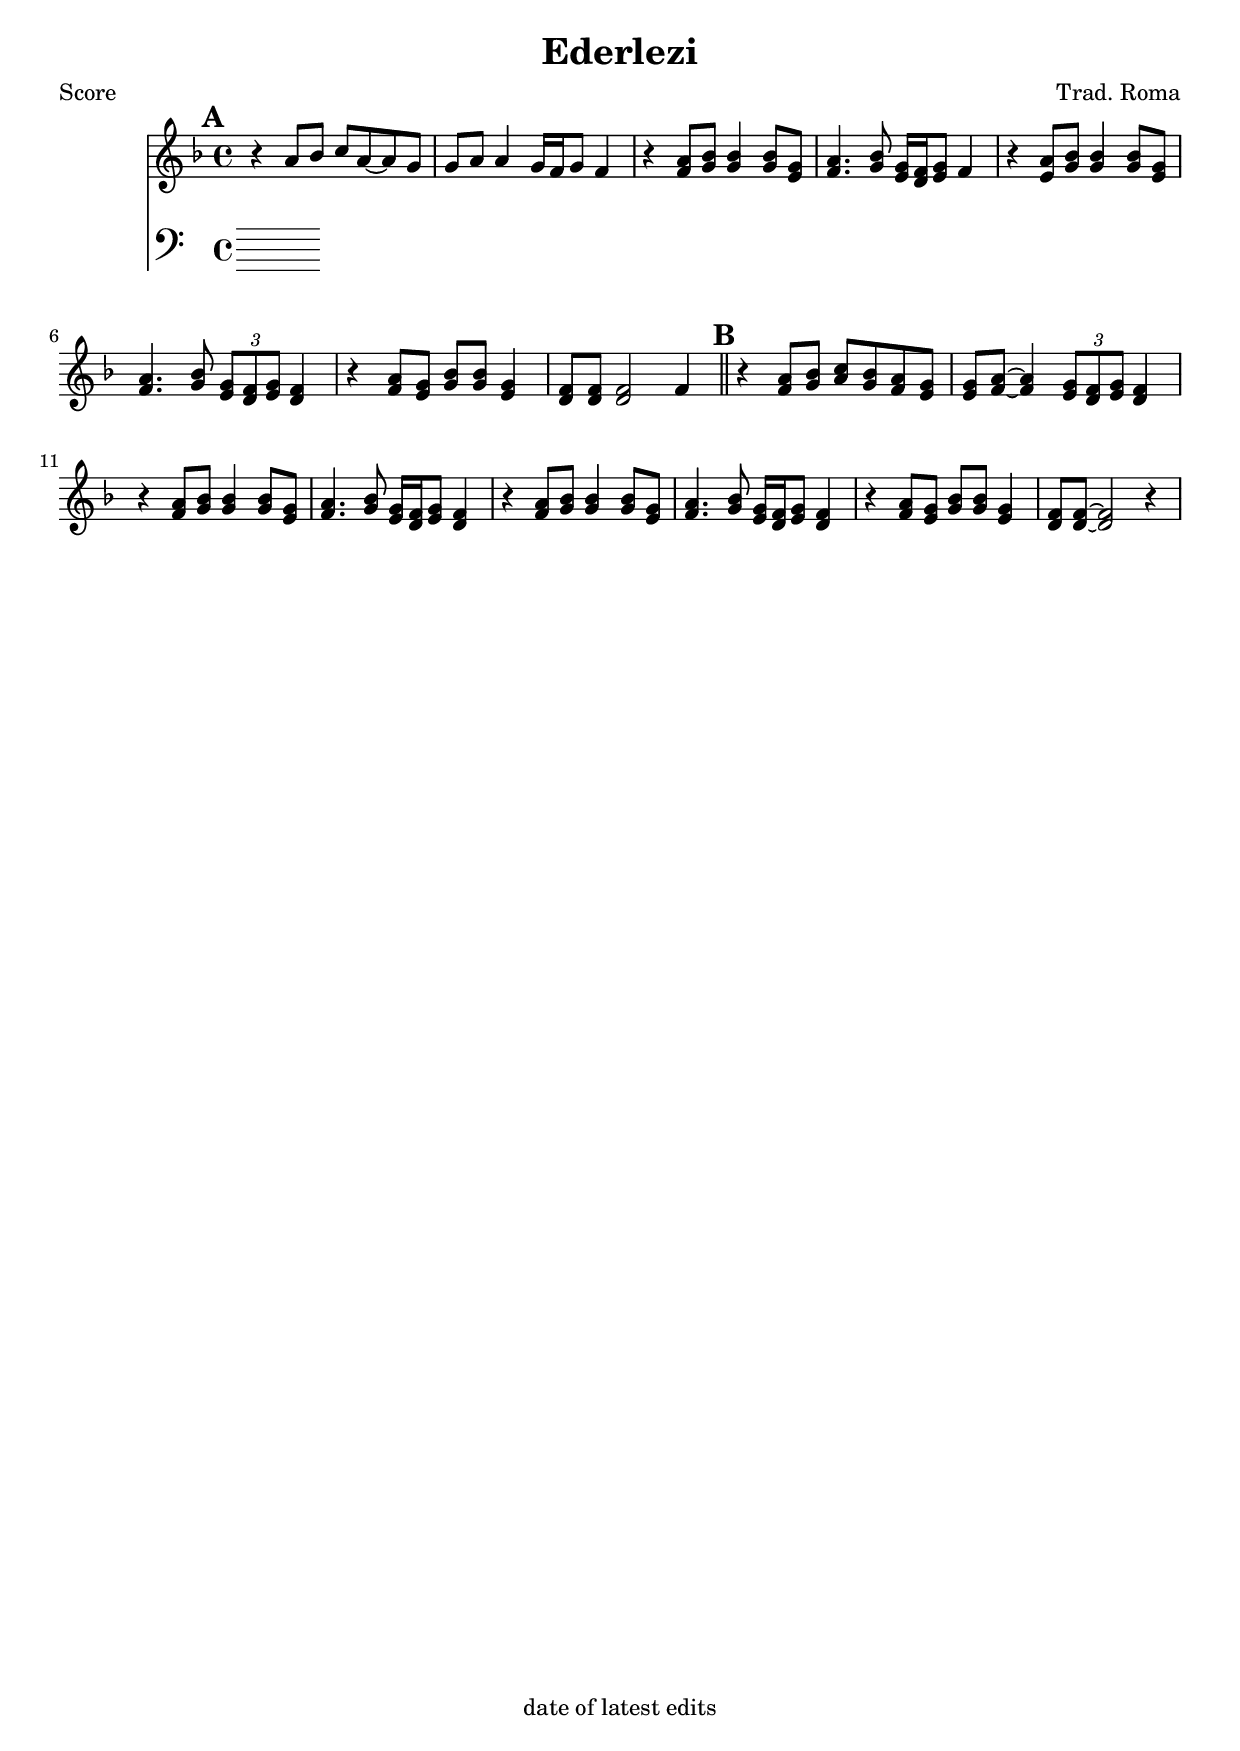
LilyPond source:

\version "2.12.1"

\header {
	title = "Ederlezi"
	composer = "Trad. Roma"
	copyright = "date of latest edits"
	}

%place a mark at bottom right
markdownright = { \once \override Score.RehearsalMark #'break-visibility = #begin-of-line-invisible \once \override Score.RehearsalMark #'self-alignment-X = #RIGHT \once \override Score.RehearsalMark #'direction = #DOWN }


% music pieces
%part: melody
melody = {
	\relative c' { \key d \minor
	\mark \default
	r4 a'8 bes c a~ a g | g a a4 g16 f g8 f4 |
	r4 <f a>8 <g bes> <g bes>4 <g bes>8 <e g> | 
	<f a>4. <g bes>8 <e g>16 <d f> <e g>8 f4 |
	r4 <e a>8 <g bes> <g bes>4 <g bes>8 <e g> | 
	<f a>4. <g bes>8 \times 2/3 { <e g>8 <d f> <e g> } <d f>4
	r4 <f a>8 <e g> <g bes> <g bes> <e g>4 |
	<d f>8 <d f> <d f>2 f4 | \bar "||"

	\mark \default
	r4 <f a>8 <g bes> <a c> <g bes> <f a> <e g> |
	<e g> <f a>~ <f a>4 \times 2/3 { <e g>8 <d f> <e g> } <d f>4 |
	r4 <f a>8 <g bes> <g bes>4 <g bes>8 <e g> |
	<f a>4. <g bes>8 <e g>16 <d f> <e g>8 <d f>4 |
	r4 <f a>8 <g bes> <g bes>4 <g bes>8 <e g> |
	<f a>4. <g bes>8 <e g>16 <d f> <e g>8  <d f>4 |
	r4 <f a>8 <e g> <g bes> <g bes> <e g>4 | <d f>8 <d f>~ <d f>2 r4
}
}

%part: bass
bass = {
}

%part: words
words = \markup { }

%part: changes
changes = \chordmode { }

%layout
#(set-default-paper-size "a5" 'landscape)

%{
\book { 
  \header { poet = "Melody - C" }
    \score {
	<<
%	\new ChordNames { \set chordChanges = ##t \changes }
        \new Staff {
		\melody
	}
	>>
    }
%    \words
}
%}

%{
\book { 
  \header { poet = "Bass - C" }
    \score {
	<<
%	\new ChordNames { \set chordChanges = ##t \changes }
        \new Staff { \clef bass
		\bass
	}
	>>
    }
%    \words
}
%}


\book { \header { poet = "Score" }
  \paper { #(set-paper-size "a4") }
    \score { 
      << 
%	\new ChordNames { \set chordChanges = ##t \changes }
	\new Staff { 
		\melody
	}
	\new Staff { \clef bass
		\bass
	}
      >> 
  } 
%    \words
}


%{
\book { \header { poet = "MIDI" }
    \score { 
      << \tempo 4 = 100 
\unfoldRepeats	\new Staff { \set Staff.midiInstrument = #"alto sax"
		\melody
	}
\unfoldRepeats	\new Staff { \set Staff.midiInstrument = #"tuba"
		\bass
	}
      >> 
    \midi { }
  } 
}
%}
